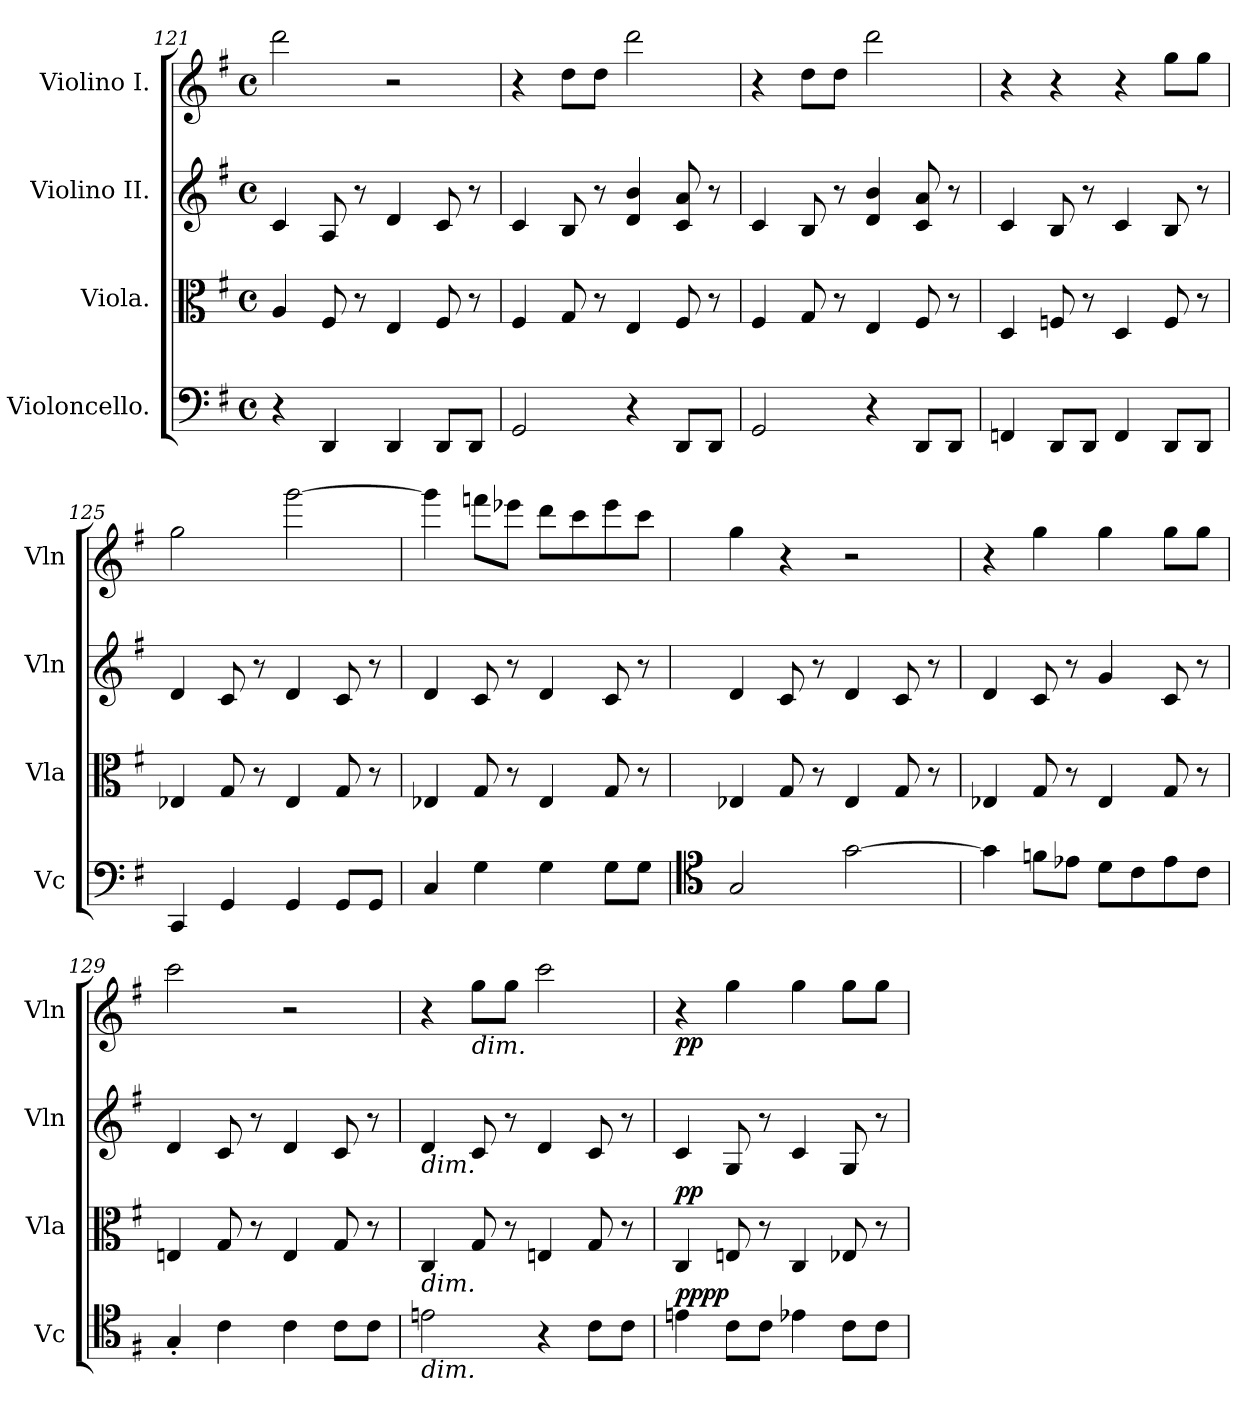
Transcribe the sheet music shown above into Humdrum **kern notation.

**kern	**dynam	**kern	**dynam	**kern	**kern	**dynam
*part4	*part4	*part3	*part3	*part2	*part1	*part1
*staff4	*staff4	*staff3	*staff3	*staff2	*staff1	*staff1
*I"Violoncello.	*	*I"Viola.	*	*I"Violino II.	*I"Violino I.	*
*I'Vc	*	*I'Vla	*	*I'Vln	*I'Vln	*
*clefF4	*	*clefC3	*	*clefG2	*clefG2	*
*k[f#]	*	*k[f#]	*	*k[f#]	*k[f#]	*
*G:	*	*G:	*	*G:	*G:	*
*M4/4	*	*M4/4	*	*M4/4	*M4/4	*
*met(c)	*	*met(c)	*	*met(c)	*met(c)	*
=121	=121	=121	=121	=121	=121	=121
4r	.	4A/	.	4c/	2ddd\	.
4DD/	.	8F#/	.	8A/	.	.
.	.	8r	.	8r	.	.
4DD/	.	4E/	.	4d/	2r	.
8DD/L	.	8F#/	.	8c/	.	.
8DD/J	.	8r	.	8r	.	.
=122	=122	=122	=122	=122	=122	=122
2GG/	.	4F#/	.	4c/	4r	.
.	.	8G/	.	8B/	8dd\L	.
.	.	8r	.	8r	8dd\J	.
4r	.	4E/	.	4d/ 4b/	2ddd\	.
8DD/L	.	8F#/	.	8c/ 8a/	.	.
8DD/J	.	8r	.	8r	.	.
!!LO:LB:g=z
=123	=123	=123	=123	=123	=123	=123
2GG/	.	4F#/	.	4c/	4r	.
.	.	8G/	.	8B/	8dd\L	.
.	.	8r	.	8r	8dd\J	.
4r	.	4E/	.	4d/ 4b/	2ddd\	.
8DD/L	.	8F#/	.	8c/ 8a/	.	.
8DD/J	.	8r	.	8r	.	.
!!LO:PB:g=z
=124	=124	=124	=124	=124	=124	=124
4FFn/	.	4D/	.	4c/	4r	.
8DD/L	.	8Fn/	.	8B/	4r	.
8DD/J	.	8r	.	8r	.	.
4FF/	.	4D/	.	4c/	4r	.
8DD/L	.	8F/	.	8B/	8gg\L	.
8DD/J	.	8r	.	8r	8gg\J	.
=125	=125	=125	=125	=125	=125	=125
4CC/	.	4E-X/	.	4d/	2gg\	.
4GG/	.	8G/	.	8c/	.	.
.	.	8r	.	8r	.	.
4GG/	.	4E-/	.	4d/	[2ggg\	.
8GG/L	.	8G/	.	8c/	.	.
8GG/J	.	8r	.	8r	.	.
=126	=126	=126	=126	=126	=126	=126
4C/	.	4E-X/	.	4d/	4ggg\]	.
4G\	.	8G/	.	8c/	8fffn\L	.
.	.	8r	.	8r	8eee-X\J	.
4G\	.	4E-/	.	4d/	8ddd\L	.
.	.	.	.	.	8ccc\	.
8G\L	.	8G/	.	8c/	8eee-\	.
8G\J	.	8r	.	8r	8ccc\J	.
!!LO:LB:g=z
=127	=127	=127	=127	=127	=127	=127
*clefC4	*	*	*	*	*	*
2G/	.	4E-X/	.	4d/	4gg\	.
.	.	8G/	.	8c/	4r	.
.	.	8r	.	8r	.	.
[2g\	.	4E-/	.	4d/	2r	.
.	.	8G/	.	8c/	.	.
.	.	8r	.	8r	.	.
=128	=128	=128	=128	=128	=128	=128
4g\]	.	4E-X/	.	4d/	4r	.
8fn\L	.	8G/	.	8c/	4gg\	.
8e-X\J	.	8r	.	8r	.	.
8d\L	.	4E-/	.	4g/	4gg\	.
8c\	.	.	.	.	.	.
8e-\	.	8G/	.	8c/	8gg\L	.
8c\J	.	8r	.	8r	8gg\J	.
=129	=129	=129	=129	=129	=129	=129
4G'/	.	4En/	.	4d/	2ccc\	.
4c\	.	8G/	.	8c/	.	.
.	.	8r	.	8r	.	.
4c\	.	4E/	.	4d/	2r	.
8c\L	.	8G/	.	8c/	.	.
8c\J	.	8r	.	8r	.	.
!!LO:LB:g=z
=130	=130	=130	=130	=130	=130	=130
!	!	!	!	!LO:TX:b:i:t=dim.	!	!
!	!	!LO:TX:b:i:t=dim.	!	!	!	!
!LO:TX:b:i:t=dim.	!	!	!	!	!	!
2en\	.	4C/	.	4d/	4r	.
!	!	!	!	!	!LO:TX:b:i:t=dim.	!
.	.	8G/	.	8c/	8gg\L	.
.	.	8r	.	8r	8gg\J	.
4r	.	4En/	.	4d/	2ccc\	.
8c\L	.	8G/	.	8c/	.	.
8c\J	.	8r	.	8r	.	.
=131	=131	=131	=131	=131	=131	=131
!	!LO:DY:b	!	!	!	!	!
!	!LO:DY:n=1:a	!	!LO:DY:a	!	!	!LO:DY:b
4en\	pp pp	4C/	pp	4c/	4r	pp
8c\L	.	8En/	.	8G/	4gg\	.
8c\J	.	8r	.	8r	.	.
4e-X\	.	4C/	.	4c/	4gg\	.
8c\L	.	8E-X/	.	8G/	8gg\L	.
8c\J	.	8r	.	8r	8gg\J	.
=	=	=	=	=	=	=
*-	*-	*-	*-	*-	*-	*-
